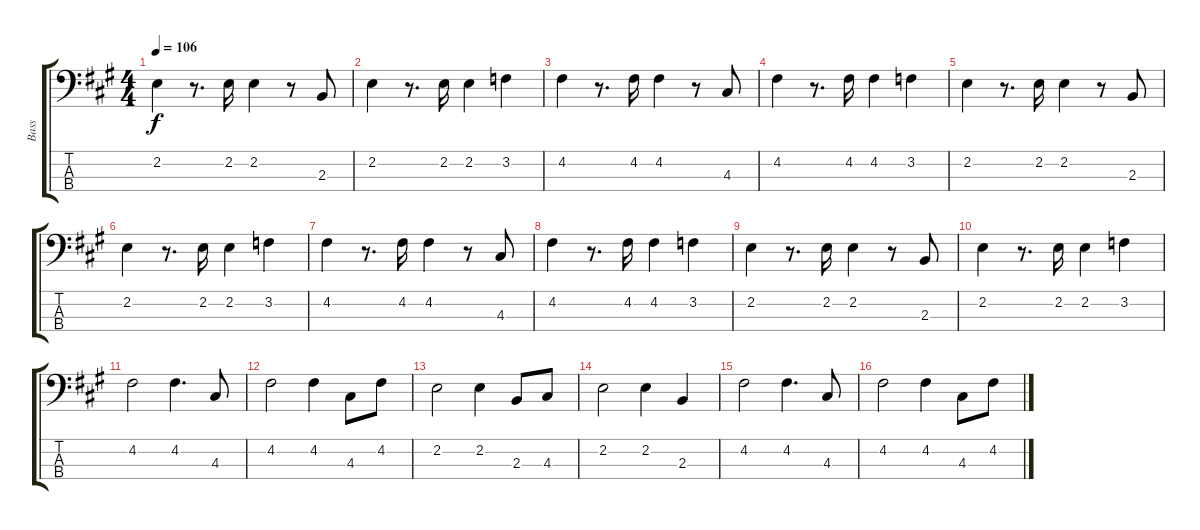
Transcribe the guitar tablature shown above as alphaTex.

\track ("Bass" "Bass") {instrument acousticbass}
\staff {score tabs}
\tuning (G2 D2 A1 E1) {hide}
\ts (4 4)
\tempo 106
\clef f4
\ks f#minor
2.2.4{dy f} r.8{d} 2.2.16 2.2.4 r.8 2.3.8 |
2.2.4 r.8{d} 2.2.16 2.2.4 3.2.4 |
4.2.4 r.8{d} 4.2.16 4.2.4 r.8 4.3.8 |
4.2.4 r.8{d} 4.2.16 4.2.4 3.2.4 |
2.2.4 r.8{d} 2.2.16 2.2.4 r.8 2.3.8 |
2.2.4 r.8{d} 2.2.16 2.2.4 3.2.4 |
4.2.4 r.8{d} 4.2.16 4.2.4 r.8 4.3.8 |
4.2.4 r.8{d} 4.2.16 4.2.4 3.2.4 |
2.2.4 r.8{d} 2.2.16 2.2.4 r.8 2.3.8 |
2.2.4 r.8{d} 2.2.16 2.2.4 3.2.4 |
4.2.2 4.2.4{d} 4.3.8 |
4.2.2 4.2.4 4.3.8 4.2.8 |
2.2.2 2.2.4 2.3.8 4.3.8 |
2.2.2 2.2.4 2.3.4 |
4.2.2 4.2.4{d} 4.3.8 |
4.2.2 4.2.4 4.3.8 4.2.8
